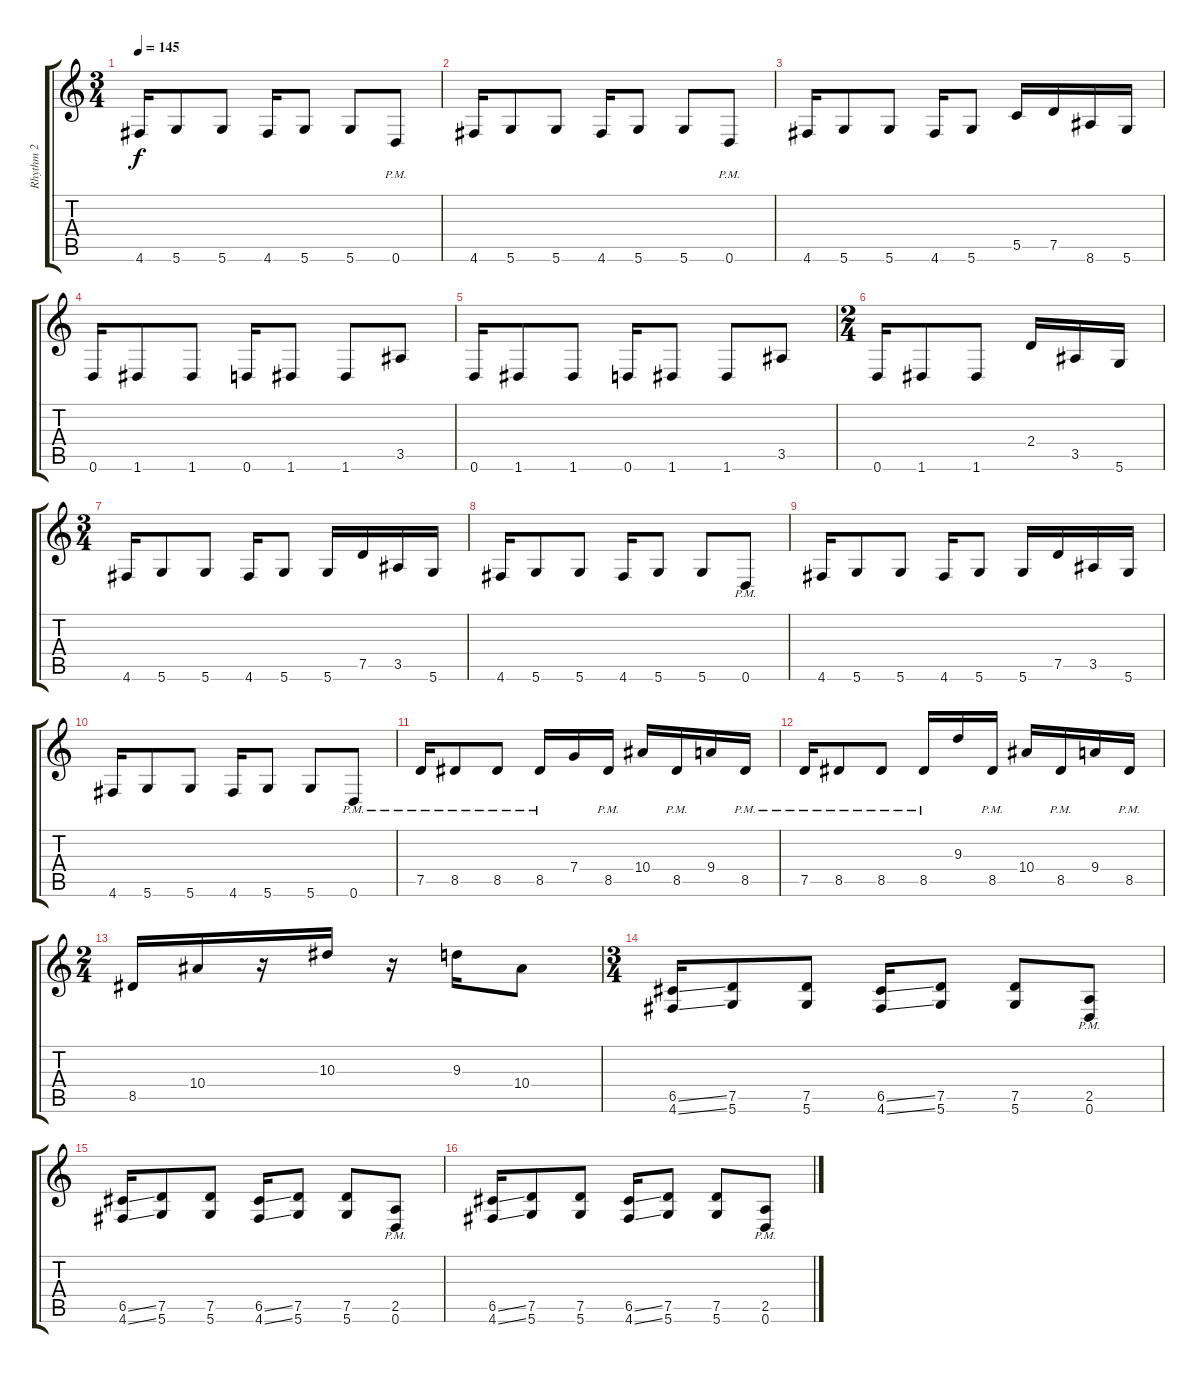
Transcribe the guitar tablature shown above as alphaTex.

\track ("Rhythm 2" "Rhythm 2") {instrument distortionguitar}
\staff {score tabs}
\tuning (D4 A3 F3 C3 G2 D2) {hide}
\ts (3 4)
\tempo 145
\clef g2
\ks c
4.6.16{dy f} 5.6.8 5.6.8 4.6.16 5.6.8 5.6.8 0.6{pm}.8 |
4.6.16 5.6.8 5.6.8 4.6.16 5.6.8 5.6.8 0.6{pm}.8 |
4.6.16 5.6.8 5.6.8 4.6.16 5.6.8 5.5.16 7.5.16 8.6.16 5.6.16 |
0.6.16 1.6.8 1.6.8 0.6.16 1.6.8 1.6.8 3.5.8 |
0.6.16 1.6.8 1.6.8 0.6.16 1.6.8 1.6.8 3.5.8 |
\ts (2 4)
0.6.16 1.6.8 1.6.8 2.4.16 3.5.16 5.6.16 |
\ts (3 4)
4.6.16 5.6.8 5.6.8 4.6.16 5.6.8 5.6.16 7.5.16 3.5.16 5.6.16 |
4.6.16 5.6.8 5.6.8 4.6.16 5.6.8 5.6.8 0.6{pm}.8 |
4.6.16 5.6.8 5.6.8 4.6.16 5.6.8 5.6.16 7.5.16 3.5.16 5.6.16 |
4.6.16 5.6.8 5.6.8 4.6.16 5.6.8 5.6.8 0.6{pm}.8 |
7.5{pm}.16 8.5{pm}.8 8.5{pm}.8 8.5{pm}.16 7.4.16 8.5{pm}.16 10.4.16 8.5{pm}.16 9.4.16 8.5{pm}.16 |
7.5{pm}.16 8.5{pm}.8 8.5{pm}.8 8.5{pm}.16 9.3.16 8.5{pm}.16 10.4.16 8.5{pm}.16 9.4.16 8.5{pm}.16 |
\ts (2 4)
8.5.16 10.4.16 r.16 10.3.16 r.16 9.3.16 10.4.8 |
\ts (3 4)
(6.5{ss} 4.6{ss}).16 (7.5 5.6).8 (7.5 5.6).8 (6.5{ss} 4.6{ss}).16 (7.5 5.6).8 (7.5 5.6).8 (2.5{pm} 0.6{pm}).8 |
(6.5{ss} 4.6{ss}).16 (7.5 5.6).8 (7.5 5.6).8 (6.5{ss} 4.6{ss}).16 (7.5 5.6).8 (7.5 5.6).8 (2.5{pm} 0.6{pm}).8 |
(6.5{ss} 4.6{ss}).16 (7.5 5.6).8 (7.5 5.6).8 (6.5{ss} 4.6{ss}).16 (7.5 5.6).8 (7.5 5.6).8 (2.5{pm} 0.6{pm}).8
